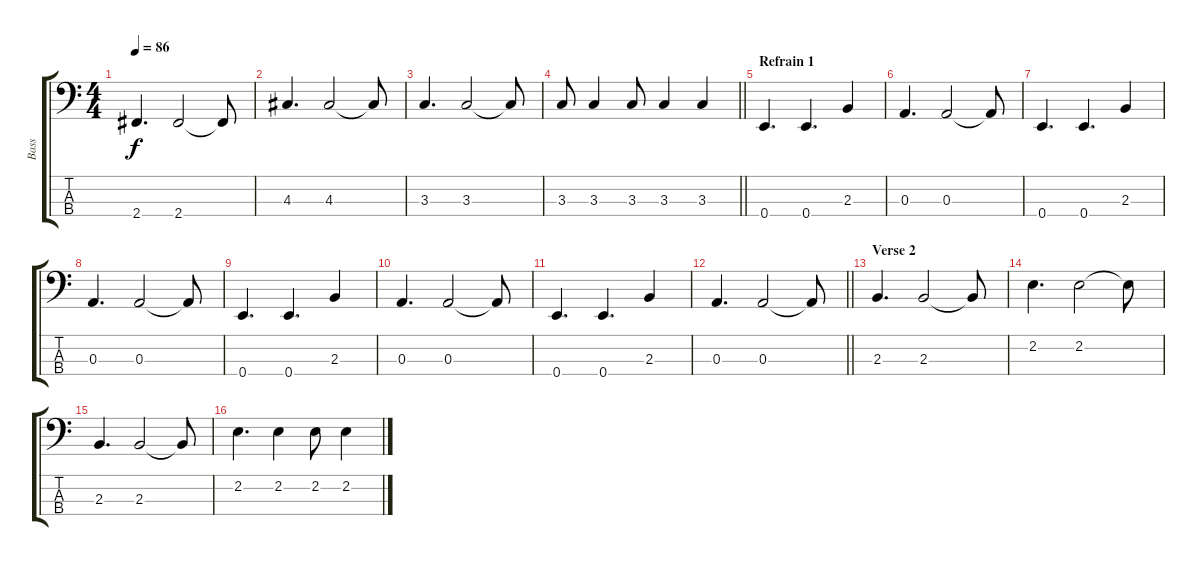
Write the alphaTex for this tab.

\track ("Bass" "Bass") {instrument electricbassfinger}
\staff {score tabs}
\tuning (G2 D2 A1 E1) {hide}
\ts (4 4)
\tempo 86
\clef f4
\ks c
2.4.4{d dy f} 2.4.2 2.4{t}.8 |
4.3.4{d} 4.3.2 4.3{t}.8 |
3.3.4{d} 3.3.2 3.3{t}.8 |
\barLineRight lightlight
3.3.8 3.3.4 3.3.8 3.3.4 3.3.4 |
\section ("" "Refrain 1")
0.4.4{d} 0.4.4{d} 2.3.4 |
0.3.4{d} 0.3.2 0.3{t}.8 |
0.4.4{d} 0.4.4{d} 2.3.4 |
0.3.4{d} 0.3.2 0.3{t}.8 |
0.4.4{d} 0.4.4{d} 2.3.4 |
0.3.4{d} 0.3.2 0.3{t}.8 |
0.4.4{d} 0.4.4{d} 2.3.4 |
\barLineRight lightlight
0.3.4{d} 0.3.2 0.3{t}.8 |
\section ("" "Verse 2")
2.3.4{d} 2.3.2 2.3{t}.8 |
2.2.4{d} 2.2.2 2.2{t}.8 |
2.3.4{d} 2.3.2 2.3{t}.8 |
2.2.4{d} 2.2.4 2.2.8 2.2.4
